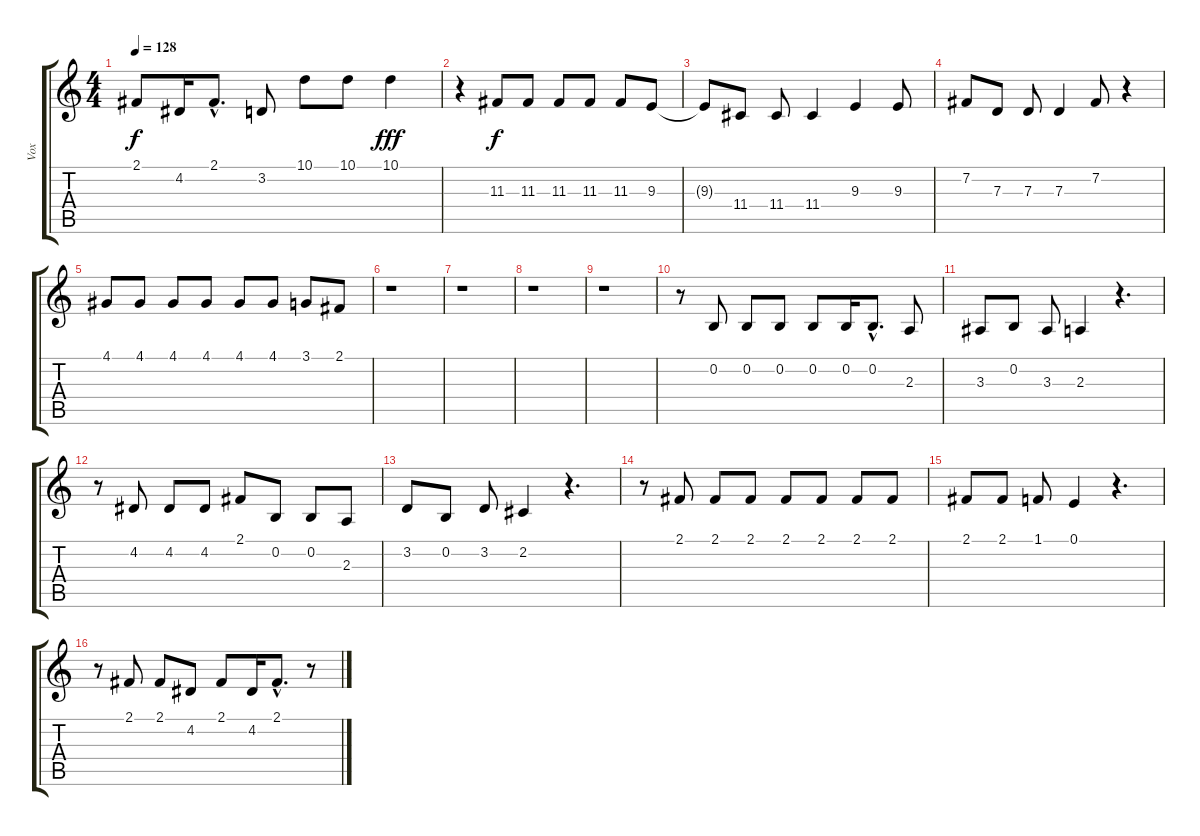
\track ("Vox" "Vox") {instrument bassoon}
\staff {score tabs}
\tuning (E4 B3 G3 D3 A2 E2) {hide}
\ts (4 4)
\tempo 128
\clef g2
\ks c
2.1.8{dy f} 4.2.16 2.1{hac}.8{d} 3.2.8 10.1.8 10.1.8 10.1.4{dy fff} |
r.4 11.3.8{dy f} 11.3.8 11.3.8 11.3.8 11.3.8 9.3.8 |
9.3{t}.8 11.4.8 11.4.8 11.4.4 9.3.4 9.3.8 |
7.2.8 7.3.8 7.3.8 7.3.4 7.2.8 r.4 |
4.1.8 4.1.8 4.1.8 4.1.8 4.1.8 4.1.8 3.1.8 2.1.8 |
r.1 |
r.1 |
r.1 |
r.1 |
r.8 0.2.8 0.2.8 0.2.8 0.2.8 0.2.16 0.2{hac}.8{d} 2.3.8 |
3.3.8 0.2.8 3.3.8 2.3.4 r.4{d} |
r.8 4.2.8 4.2.8 4.2.8 2.1.8 0.2.8 0.2.8 2.3.8 |
3.2.8 0.2.8 3.2.8 2.2.4 r.4{d} |
r.8 2.1.8 2.1.8 2.1.8 2.1.8 2.1.8 2.1.8 2.1.8 |
2.1.8 2.1.8 1.1.8 0.1.4 r.4{d} |
r.8 2.1.8 2.1.8 4.2.8 2.1.8 4.2.16 2.1{hac}.8{d} r.8
